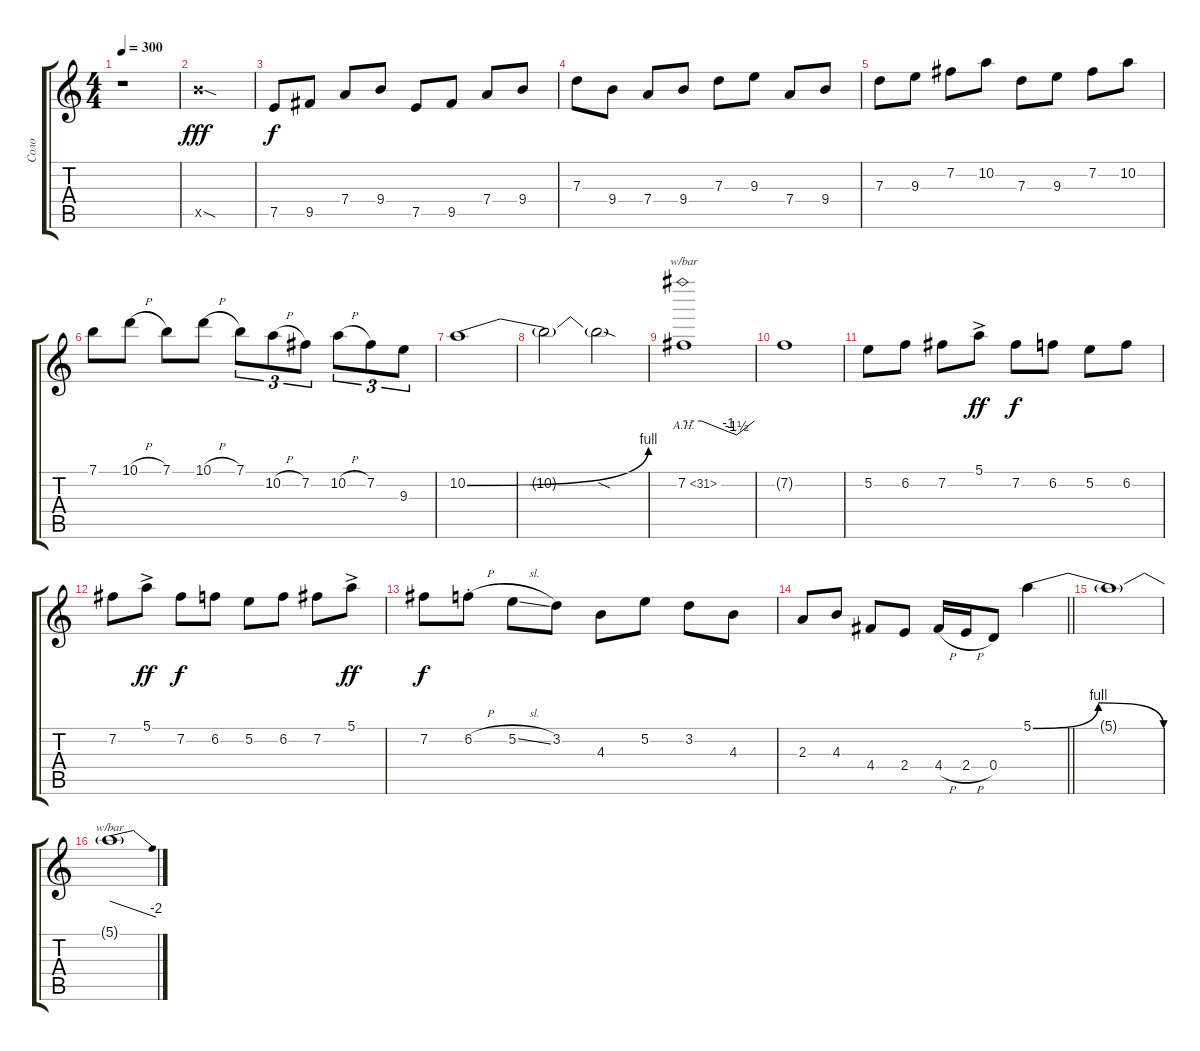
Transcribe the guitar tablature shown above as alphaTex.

\track ("Соло" "Соло") {instrument distortionguitar}
\staff {score tabs}
\tuning (E4 B3 G3 D3 A2 E2) {hide}
\ts (4 4)
\tempo 300
\clef g2
\ks c
r.1{dy f} |
14.5{sod x}.1{dy fff} |
7.5.8{dy f} 9.5.8 7.4.8 9.4.8 7.5.8 9.5.8 7.4.8 9.4.8 |
7.3.8 9.4.8 7.4.8 9.4.8 7.3.8 9.3.8 7.4.8 9.4.8 |
7.3.8 9.3.8 7.2.8 10.2.8 7.3.8 9.3.8 7.2.8 10.2.8 |
7.1.8 10.1{h}.8 7.1.8 10.1{h}.8 7.1.8{tu (3 2)} 10.2{h}.8{tu (3 2)} 7.2.8{tu (3 2)} 10.2{h}.8{tu (3 2)} 7.2.8{tu (3 2)} 9.3.8{tu (3 2)} |
10.2{be (bend 0 0 60 4)}.1 |
10.2{t}.2 10.2{sod t}.2 |
7.2{ah 24}.1{tbe (custom default 0 0 15 0 38 -4 45 -6 60 0)} |
7.2{t}.1 |
5.2.8 6.2.8 7.2.8 5.1{ac}.8{dy ff} 7.2.8{dy f} 6.2.8 5.2.8 6.2.8 |
7.2.8 5.1{ac}.8{dy ff} 7.2.8{dy f} 6.2.8 5.2.8 6.2.8 7.2.8 5.1{ac}.8{dy ff} |
7.2.8{dy f} 6.2{h st}.8 5.2{sl}.8 3.2.8 4.3.8 5.2.8 3.2.8 4.3.8 |
\barLineRight lightlight
2.3.8 4.3.8 4.4.8 2.4.8 4.4{h}.16 2.4{h}.16 0.4.8 5.1{be (bendrelease 0 0 7 4 20 4 60 0)}.4 |
5.1{t}.1 |
5.1{t}.1{tbe (dive default 0 0 60 -8)}
